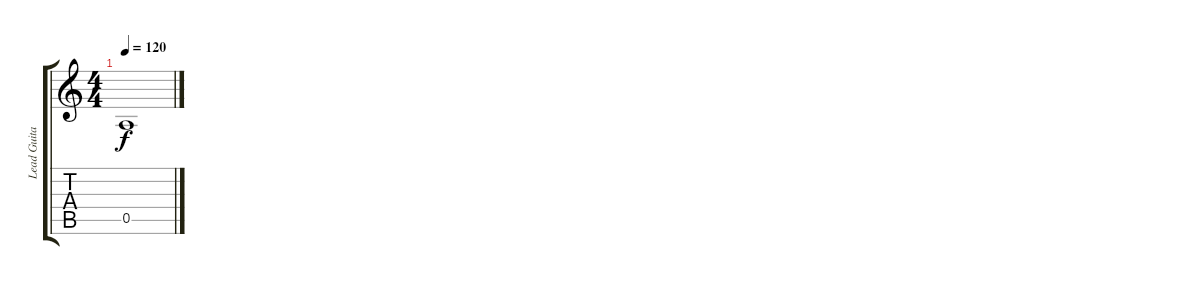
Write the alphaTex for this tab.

\track ("Lead Guitar" "Lead Guita") {instrument overdrivenguitar}
\staff {score tabs}
\tuning (E4 B3 G3 D3 A2 E2) {hide}
\ts (4 4)
\tempo 120
\clef g2
\ks c
0.5.1{dy f}
